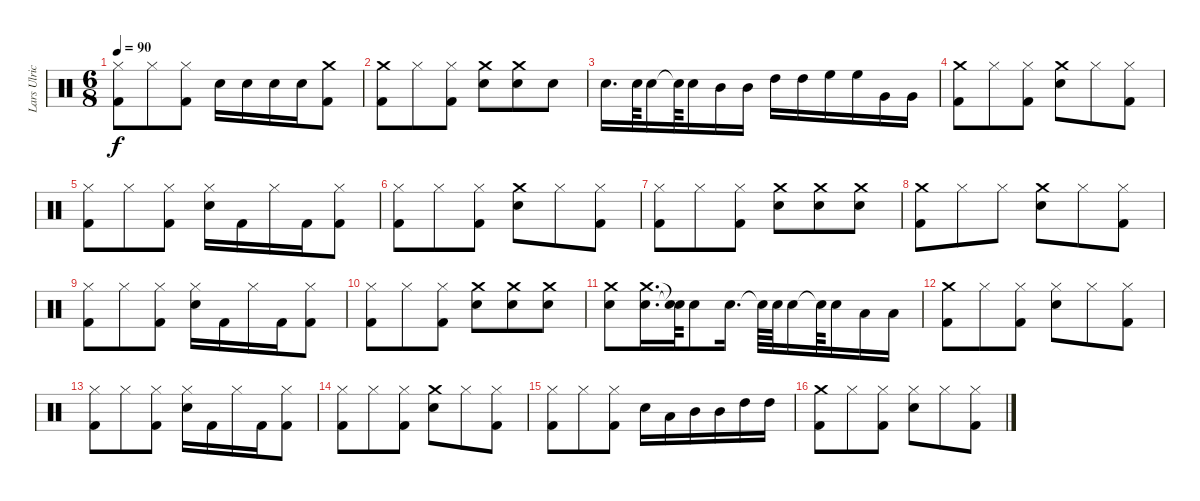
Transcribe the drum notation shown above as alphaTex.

\track ("Lars Ulrich" "Lars Ulric") {instrument percussion}
\staff {score}
\articulation defaults
\ts (6 8)
\tempo 90
\clef neutral
\ks c
("Kick (hit) 2" "Hi-Hat (closed)").8{dy f} "Hi-Hat (closed)".8 ("Kick (hit) 2" "Hi-Hat (closed)").8 "Snare (hit) 2".16 "Snare (hit) 2".16 "Snare (hit) 2".16 "Snare (hit) 2".16 ("Crash medium (hit)" "Kick (hit) 2").8 |
("Kick (hit) 2" "Crash medium (hit)").8 "Hi-Hat (closed)".8 ("Kick (hit) 2" "Hi-Hat (closed)").8 ("Crash medium (hit)" "Snare (hit) 2").8 ("Crash medium (hit)" "Snare (hit) 2").8 "Snare (hit) 2".8 |
"Snare (hit) 2".16{d} "Snare (hit) 2".64 "Snare (hit) 2".16 "Snare (hit)"{t}.64 "Snare (hit) 2".16 "Mid Tom (hit)".16 "Mid Tom (hit)".16 "High Tom (hit)".16 "High Tom (hit)".16 "High Floor Tom (hit)".16 "High Floor Tom (hit)".16 "Very Low Tom (hit)".16 "Very Low Tom (hit)".16 |
("Kick (hit) 2" "Crash medium (hit)").8 "Hi-Hat (closed)".8 ("Kick (hit) 2" "Hi-Hat (closed)").8 ("Crash medium (hit)" "Snare (hit) 2").8 "Hi-Hat (closed)".8 ("Kick (hit) 2" "Hi-Hat (closed)").8 |
("Hi-Hat (closed)" "Kick (hit) 2").8 "Hi-Hat (closed)".8 ("Kick (hit) 2" "Hi-Hat (closed)").8 ("Snare (hit) 2" "Hi-Hat (closed)").16 "Kick (hit) 2".16 "Hi-Hat (closed)".16 "Kick (hit) 2".16 ("Kick (hit) 2" "Hi-Hat (closed)").8 |
("Hi-Hat (closed)" "Kick (hit) 2").8 "Hi-Hat (closed)".8 ("Hi-Hat (closed)" "Kick (hit) 2").8 ("Crash medium (hit)" "Snare (hit) 2").8 "Hi-Hat (closed)".8 ("Hi-Hat (closed)" "Kick (hit) 2").8 |
("Hi-Hat (closed)" "Kick (hit) 2").8 "Hi-Hat (closed)".8 ("Kick (hit) 2" "Hi-Hat (closed)").8 ("Crash medium (hit)" "Snare (hit) 2").8 ("Crash medium (hit)" "Snare (hit) 2").8 ("Crash medium (hit)" "Snare (hit) 2").8 |
("Crash medium (hit)" "Kick (hit) 2").8 "Hi-Hat (closed)".8 "Hi-Hat (closed)".8 ("Crash medium (hit)" "Snare (hit) 2").8 "Hi-Hat (closed)".8 ("Kick (hit) 2" "Hi-Hat (closed)").8 |
("Hi-Hat (closed)" "Kick (hit) 2").8 "Hi-Hat (closed)".8 ("Kick (hit) 2" "Hi-Hat (closed)").8 ("Snare (hit) 2" "Hi-Hat (closed)").16 "Kick (hit) 2".16 "Hi-Hat (closed)".16 "Kick (hit) 2".16 ("Kick (hit) 2" "Hi-Hat (closed)").8 |
("Hi-Hat (closed)" "Kick (hit) 2").8 "Hi-Hat (closed)".8 ("Kick (hit) 2" "Hi-Hat (closed)").8 ("Crash medium (hit)" "Snare (hit) 2").8 ("Crash medium (hit)" "Snare (hit) 2").8 ("Crash medium (hit)" "Snare (hit) 2").8 |
("Snare (hit) 2" "Crash medium (hit)").8 ("Snare (hit) 2" "Crash medium (hit)").16{d} ("Snare (hit)"{t} "Snare (hit)"{t}).64 "Snare (hit) 2".8 "Snare (hit) 2".16{d} "Snare (hit)"{t}.64 "Snare (hit) 2".64 "Snare (hit) 2".16 "Snare (hit)"{t}.64 "Snare (hit) 2".16 "Low Tom (hit)".16 "Low Tom (hit)".16 |
("Kick (hit) 2" "Crash medium (hit)").8 "Hi-Hat (closed)".8 ("Kick (hit) 2" "Hi-Hat (closed)").8 ("Snare (hit) 2" "Hi-Hat (closed)").8 "Hi-Hat (closed)".8 ("Kick (hit) 2" "Hi-Hat (closed)").8 |
("Hi-Hat (closed)" "Kick (hit) 2").8 "Hi-Hat (closed)".8 ("Kick (hit) 2" "Hi-Hat (closed)").8 ("Snare (hit) 2" "Hi-Hat (closed)").16 "Kick (hit) 2".16 "Hi-Hat (closed)".16 "Kick (hit) 2".16 ("Kick (hit) 2" "Hi-Hat (closed)").8 |
("Hi-Hat (closed)" "Kick (hit) 2").8 "Hi-Hat (closed)".8 ("Hi-Hat (closed)" "Kick (hit) 2").8 ("Crash medium (hit)" "Snare (hit) 2").8 "Hi-Hat (closed)".8 ("Hi-Hat (closed)" "Kick (hit) 2").8 |
("Hi-Hat (closed)" "Kick (hit) 2").8 "Hi-Hat (closed)".8 ("Kick (hit) 2" "Hi-Hat (closed)").8 "Snare (hit) 2".16 "Low Tom (hit)".16 "Mid Tom (hit)".16 "Mid Tom (hit)".16 "High Tom (hit)".16 "High Tom (hit)".16 |
("Kick (hit) 2" "Crash medium (hit)").8 "Hi-Hat (closed)".8 ("Kick (hit) 2" "Hi-Hat (closed)").8 ("Snare (hit) 2" "Hi-Hat (closed)").8 "Hi-Hat (closed)".8 ("Kick (hit) 2" "Hi-Hat (closed)").8
